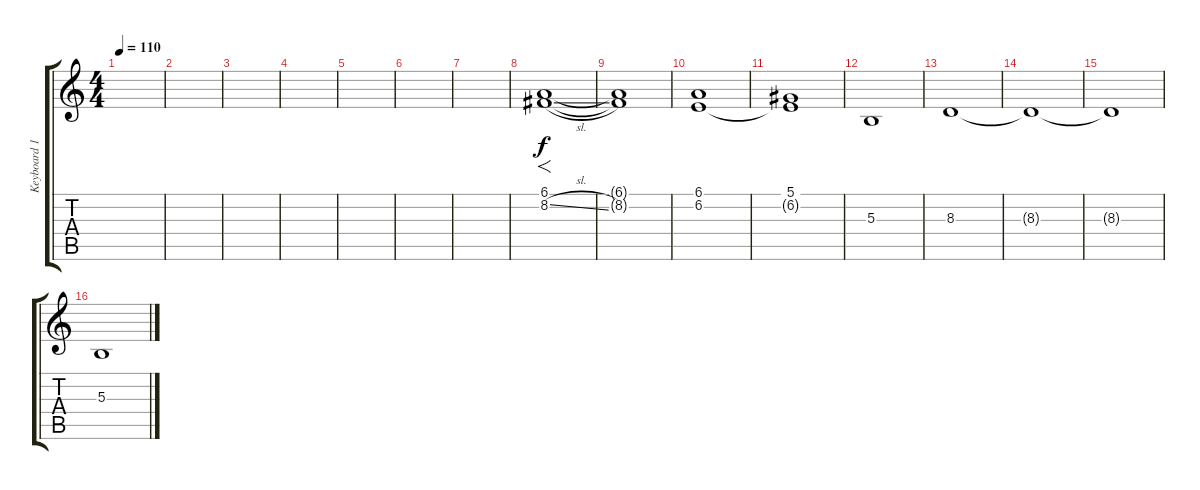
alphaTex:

\track ("Keyboard 1" "Keyboard 1") {instrument synthstrings1}
\staff {score tabs}
\tuning (Eb4 Bb3 Gb3 Db3 Ab2 Eb2) {hide}
\ts (4 4)
\tempo 110
\clef g2
\ks c
|
|
|
|
|
|
|
(6.1 8.2{sl}).1{f} |
(6.1{t} 8.2{t}).1 |
(6.1 6.2).1 |
(5.1 6.2{t}).1 |
5.3.1 |
8.3.1 |
8.3{t}.1 |
8.3{t}.1 |
5.3.1
